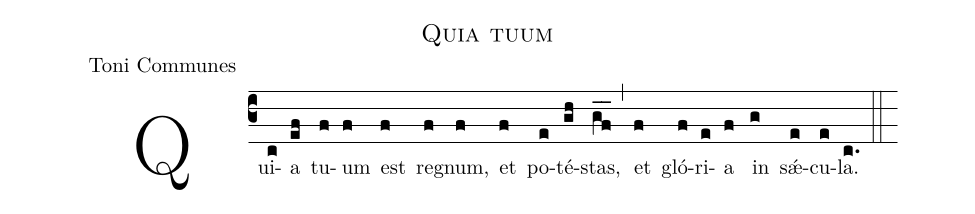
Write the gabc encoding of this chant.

name:Quia tuum;
office-part:Toni Communes;
%%
(c3) Qui(c)a(ef) tu(f)um(f) est(f) re(f)gnum,(f)  et(f) po(e)té(gh)stas,(g_f_) (,) et(f) gló(f)ri(e)a(f) in(g) sǽ(e)cu(e)la.(c.) (::)
